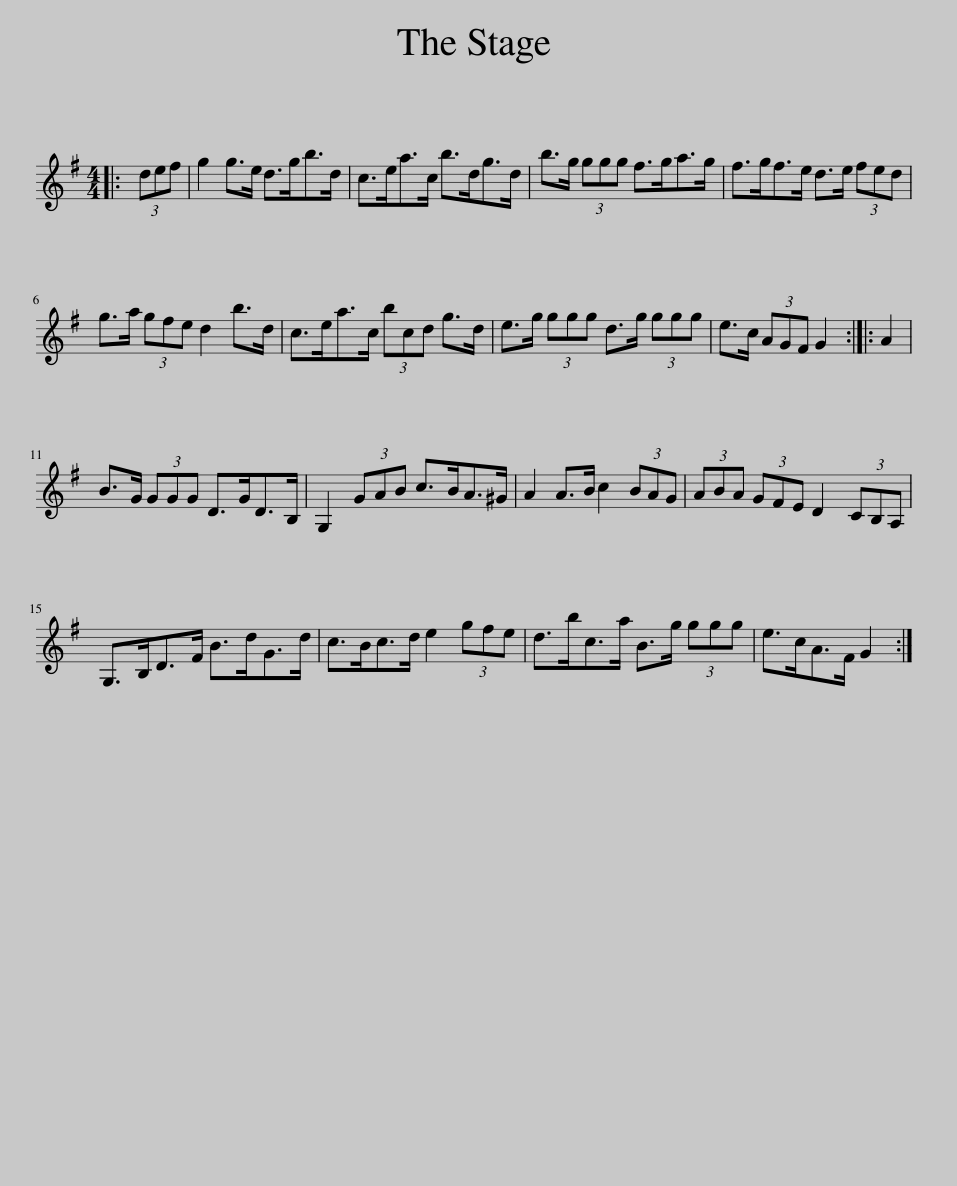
X:1
L:1/8
M:4/4
I:linebreak $
K:G
V:1 treble
V:1
|: (3def | g2 g>e d>gb>d | c>ea>c b>dg>d | b>g (3ggg f>ga>g | f>gf>e d>e (3fed |$ %5
 g>a (3gfe d2 b>d | c>ea>c (3bcd g>d | e>g (3ggg d>g (3ggg | e>c (3AGF G2 :: A2 |$ %10
 B>G (3GGG D>GD>B, | G,2 (3GAB c>BA>^G | A2 A>B c2 (3BAG | (3ABA (3GFE D2 (3CB,A, |$ G,>B,D>F B>dG>d | %15
 c>Bc>d e2 (3gfe | d>bc>a B>g (3ggg | e>cA>F G2 :| %18
